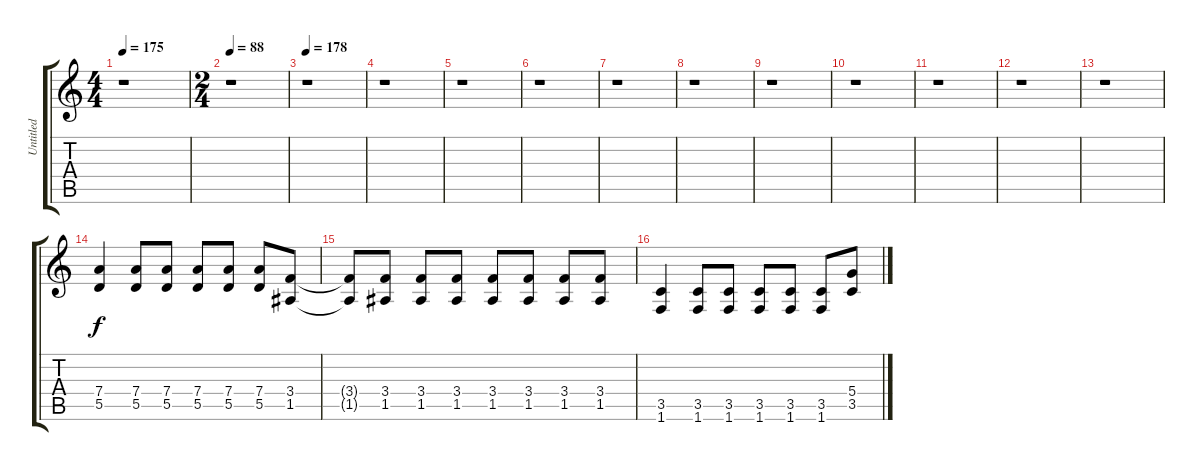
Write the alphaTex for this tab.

\track ("Untitled" "Untitled") {instrument overdrivenguitar}
\staff {score tabs}
\tuning (E4 B3 G3 D3 A2 E2) {hide}
\ts (4 4)
\tempo 175
\clef g2
\ks c
r.1{dy f} |
\ts (2 4)
\tempo 88
r.1 |
\tempo 178
r.1 |
r.1 |
r.1 |
r.1 |
r.1 |
r.1 |
r.1 |
r.1 |
r.1 |
r.1 |
r.1 |
(7.4 5.5).4 (7.4 5.5).8 (7.4 5.5).8 (7.4 5.5).8 (7.4 5.5).8 (7.4 5.5).8 (3.4 1.5).8 |
(3.4{t} 1.5{t}).8 (3.4 1.5).8 (3.4 1.5).8 (3.4 1.5).8 (3.4 1.5).8 (3.4 1.5).8 (3.4 1.5).8 (3.4 1.5).8 |
(3.5 1.6).4 (3.5 1.6).8 (3.5 1.6).8 (3.5 1.6).8 (3.5 1.6).8 (3.5 1.6).8 (5.4 3.5).8
